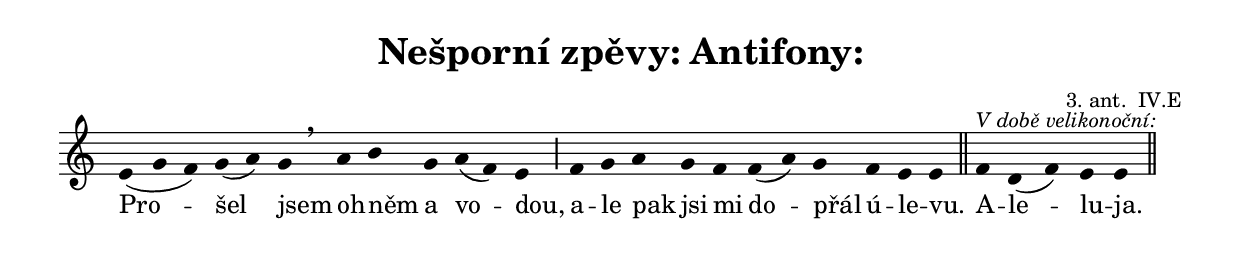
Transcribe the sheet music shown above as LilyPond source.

\version "2.15.37"

\header {
  title = "Nešporní zpěvy: Antifony:"
}

\include "spolecne_nespory.ly"
\include "../../dilyresponsorii.ly"

\score {
  \relative c' {
    \choralniRezim
    e4( g f) g( a) g \barMin a b g a( f) e \barMaior
    f g a g f f( a) g f e e \barFinalis

    f^\markup\rubrVelikAleluja d( f) e e \barFinalis
  }
  \addlyrics {
    Pro -- šel jsem oh -- něm a vo -- dou,
    a -- le pak jsi mi do -- přál ú -- le -- vu.

    A -- le -- lu -- ja.
  }
  \header {
    quid = "3. ant."
    modus = "IV"
    differentia = "E"
    psalmus = "Zj 4"
    id = "nepomuk-ant3"
    piece = \markup {\sestavTitulek}
  }
}
